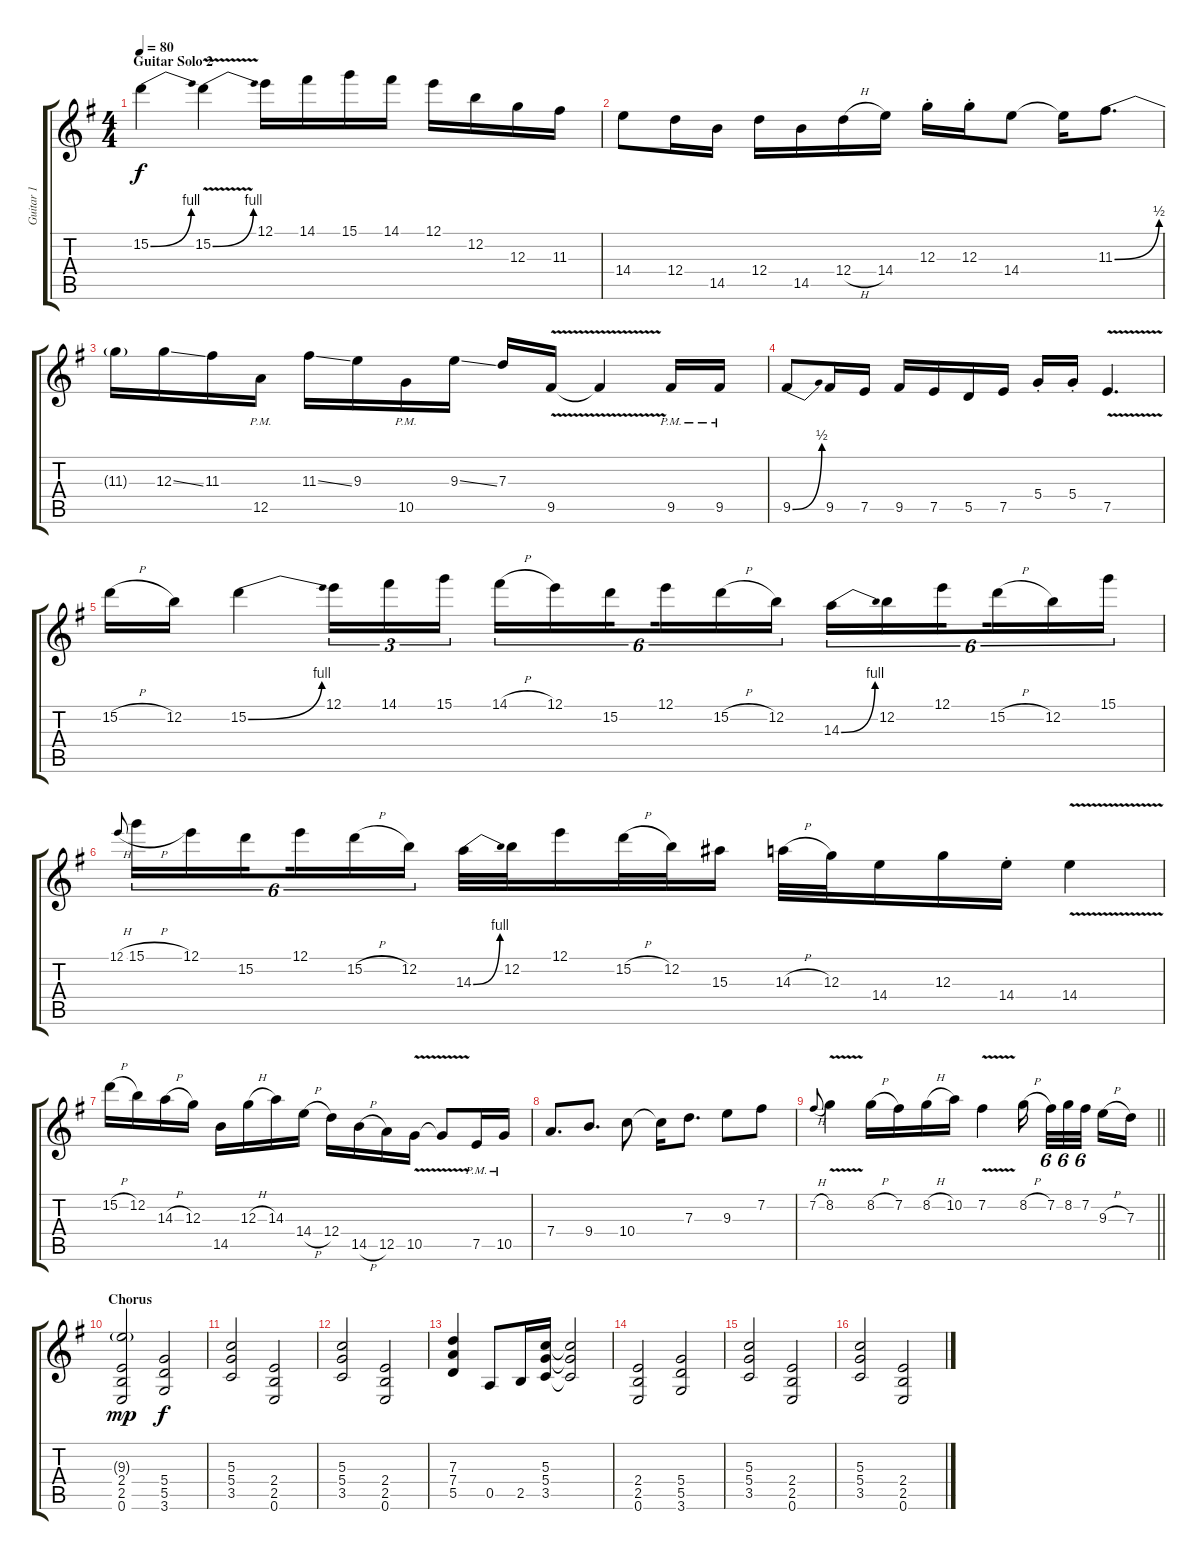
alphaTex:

\track ("Guitar 1" "Guitar 1") {instrument distortionguitar}
\staff {score tabs}
\tuning (E4 B3 G3 D3 A2 E2) {hide}
\ts (4 4)
\section ("" "Guitar Solo 2")
\tempo 80
\clef g2
\ks g
15.2{be (bend 0 0 60 4)}.4{dy f instrument distortionguitar} 15.2{be (bend 0 0 60 4) v}.4 12.1.16 14.1.16 15.1.16 14.1.16 12.1.16 12.2.16 12.3.16 11.3.16 |
14.4.8 12.4.16 14.5.16 12.4.16 14.5.16 12.4{h}.16 14.4.16 12.3{st}.16 12.3{st}.16 14.4.8 14.4{t}.16 11.3{be (bend 0 0 60 2)}.8{d} |
11.3{t}.16 12.3{ss}.16 11.3.16 12.5{pm}.16 11.3{ss}.16 9.3.16 10.5{pm}.16 9.3{ss}.16 7.3.16 9.5{v}.16 9.5{t}.4 9.5{pm}.16 9.5{pm}.16 |
9.5{be (bend 0 0 60 2)}.8 9.5.16 7.5.16 9.5.16 7.5.16 5.5.16 7.5.16 5.4{st}.16 5.4{st}.16 7.5{v}.4{d} |
15.2{h}.16 12.2.16 15.2{be (bend 0 0 60 4)}.4 12.1.16{tu (3 2)} 14.1.16{tu (3 2)} 15.1.16{tu (3 2)} 14.1{h}.16{tu (6 4)} 12.1.16{tu (6 4)} 15.2.16{tu (6 4) beam splitsecondary} 12.1.16{tu (6 4)} 15.2{h}.16{tu (6 4)} 12.2.16{tu (6 4)} 14.3{be (bend 0 0 60 4)}.16{tu (6 4)} 12.2.16{tu (6 4)} 12.1.16{tu (6 4) beam splitsecondary} 15.2{h}.16{tu (6 4)} 12.2.16{tu (6 4)} 15.1.16{tu (6 4)} |
12.1{h}.8{gr onbeat} 15.1{h}.16{tu (6 4)} 12.1.16{tu (6 4)} 15.2.16{tu (6 4) beam splitsecondary} 12.1.16{tu (6 4)} 15.2{h}.16{tu (6 4)} 12.2.16{tu (6 4)} 14.3{be (bend 0 0 60 4)}.32 12.2.32 12.1.16 15.2{h}.32 12.2.32 15.3.16 14.3{h}.32 12.3.32 14.4.16 12.3.16 14.4{st}.16 14.4{v}.4 |
15.2{h}.16 12.2.16 14.3{h}.16 12.3.16 14.5.16 12.3{h}.16 14.3.16 14.4{h}.16 12.4.16 14.5{h}.16 12.5.16 10.5{v}.16 10.5{t}.8 7.5{pm}.16 10.5{pm}.16 |
7.4.8{d} 9.4.8{d} 10.4.8 10.4{t}.16 7.3.8{d} 9.3.8 7.2.8 |
\barLineRight lightlight
7.2{h}.8{gr onbeat} 8.2{v}.4 8.2{h}.16 7.2.16 8.2{h}.16 10.2.16 7.2{v}.4 8.2{h}.16{beam splitsecondary} 7.2.32{tu (6 4)} 8.2.32{tu (6 4)} 7.2.32{tu (6 4) beam splitsecondary} 9.3{h}.16 7.3.16 |
\section ("" "Chorus")
(9.3{g} 2.4 2.5 0.6).2{dy mp} (5.4 5.5 3.6).2{dy f} |
(5.3 5.4 3.5).2 (2.4 2.5 0.6).2 |
(5.3 5.4 3.5).2 (2.4 2.5 0.6).2 |
(7.3 7.4 5.5).4 0.5.8 2.5.16 (5.3 5.4 3.5).16 (5.3{t} 5.4{t} 3.5{t}).2 |
(2.4 2.5 0.6).2 (5.4 5.5 3.6).2 |
(5.3 5.4 3.5).2 (2.4 2.5 0.6).2 |
(5.3 5.4 3.5).2 (2.4 2.5 0.6).2
